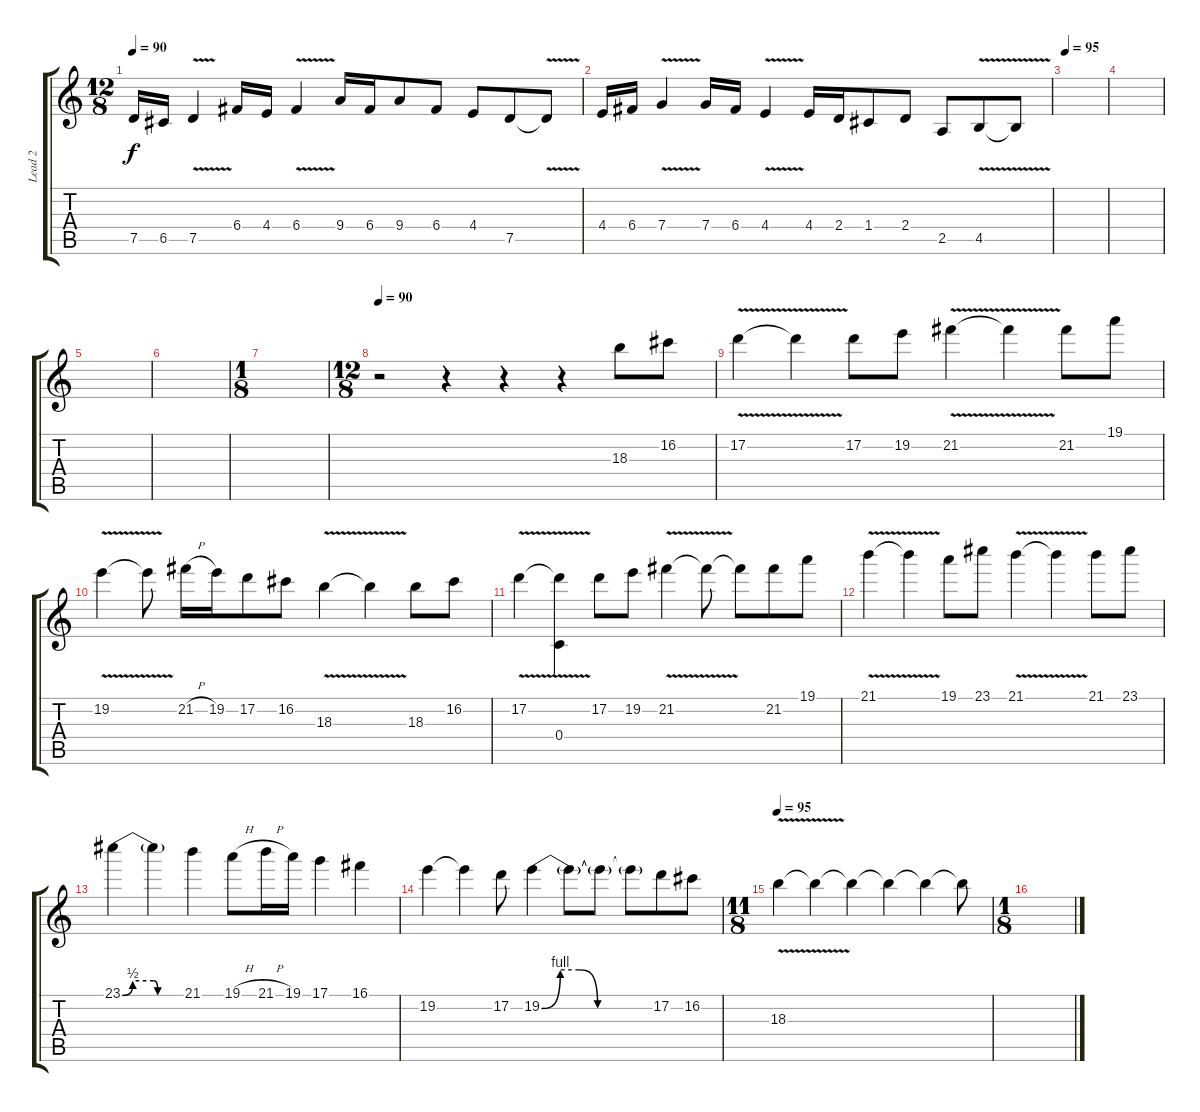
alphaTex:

\track ("Lead 2" "Lead 2") {instrument distortionguitar}
\staff {score tabs}
\tuning (D4 A3 F3 C3 G2 D2) {hide}
\ts (12 8)
\tempo 90
\clef g2
\ks c
7.5.16{dy f} 6.5.16 7.5{v}.4 6.4.16 4.4.16 6.4{v}.4 9.4.16 6.4.16 9.4.8 6.4.8 4.4.8 7.5.8 7.5{v t}.8 |
4.4.16 6.4.16 7.4{v}.4 7.4.16 6.4.16 4.4{v}.4 4.4.16 2.4.16 1.4.8 2.4.8 2.5.8 4.5{v}.8 4.5{t}.8 |
\tempo 95
|
|
|
|
\ts (1 8)
|
\ts (12 8)
\tempo 90
r.2 r.4 r.4 r.4 18.3.8 16.2.8 |
17.2{v}.4 17.2{t}.4 17.2.8 19.2.8 21.2{v}.4 21.2{t}.4 21.2.8 19.1.8 |
19.2{v}.4 19.2{t}.8 21.2{h}.16 19.2.16 17.2.8 16.2.8 18.3{v}.4 18.3{t}.4 18.3.8 16.2.8 |
17.2{v}.4 (17.2{t} 0.4).4 17.2.8 19.2.8 21.2{v}.4 21.2{t}.8 21.2{t}.8 21.2.8 19.1.8 |
21.1{v}.4 21.1{t}.4 19.1.8 23.1.8 21.1{v}.4 21.1{t}.4 21.1.8 23.1.8 |
23.1{be (custom 0 0 10 2 30 2 34 0 40 0 50 0 55 0 60 0)}.4 23.1{t}.4 21.1.4 19.1{h}.8 21.1{h}.16 19.1.16 17.1.4 16.1.4 |
19.2.4 19.2{t}.4 17.2.8 19.2{be (custom 0 0 10 4 20 4 30 0 41 0 60 0)}.4 19.2{t}.8 19.2{t}.8 19.2{t}.8 17.2.8 16.2.8 |
\ts (11 8)
\tempo 95
18.3{v}.4 18.3{t}.4 18.3{t}.4 18.3{t}.4 18.3{t}.4 18.3{t}.8 |
\ts (1 8)
